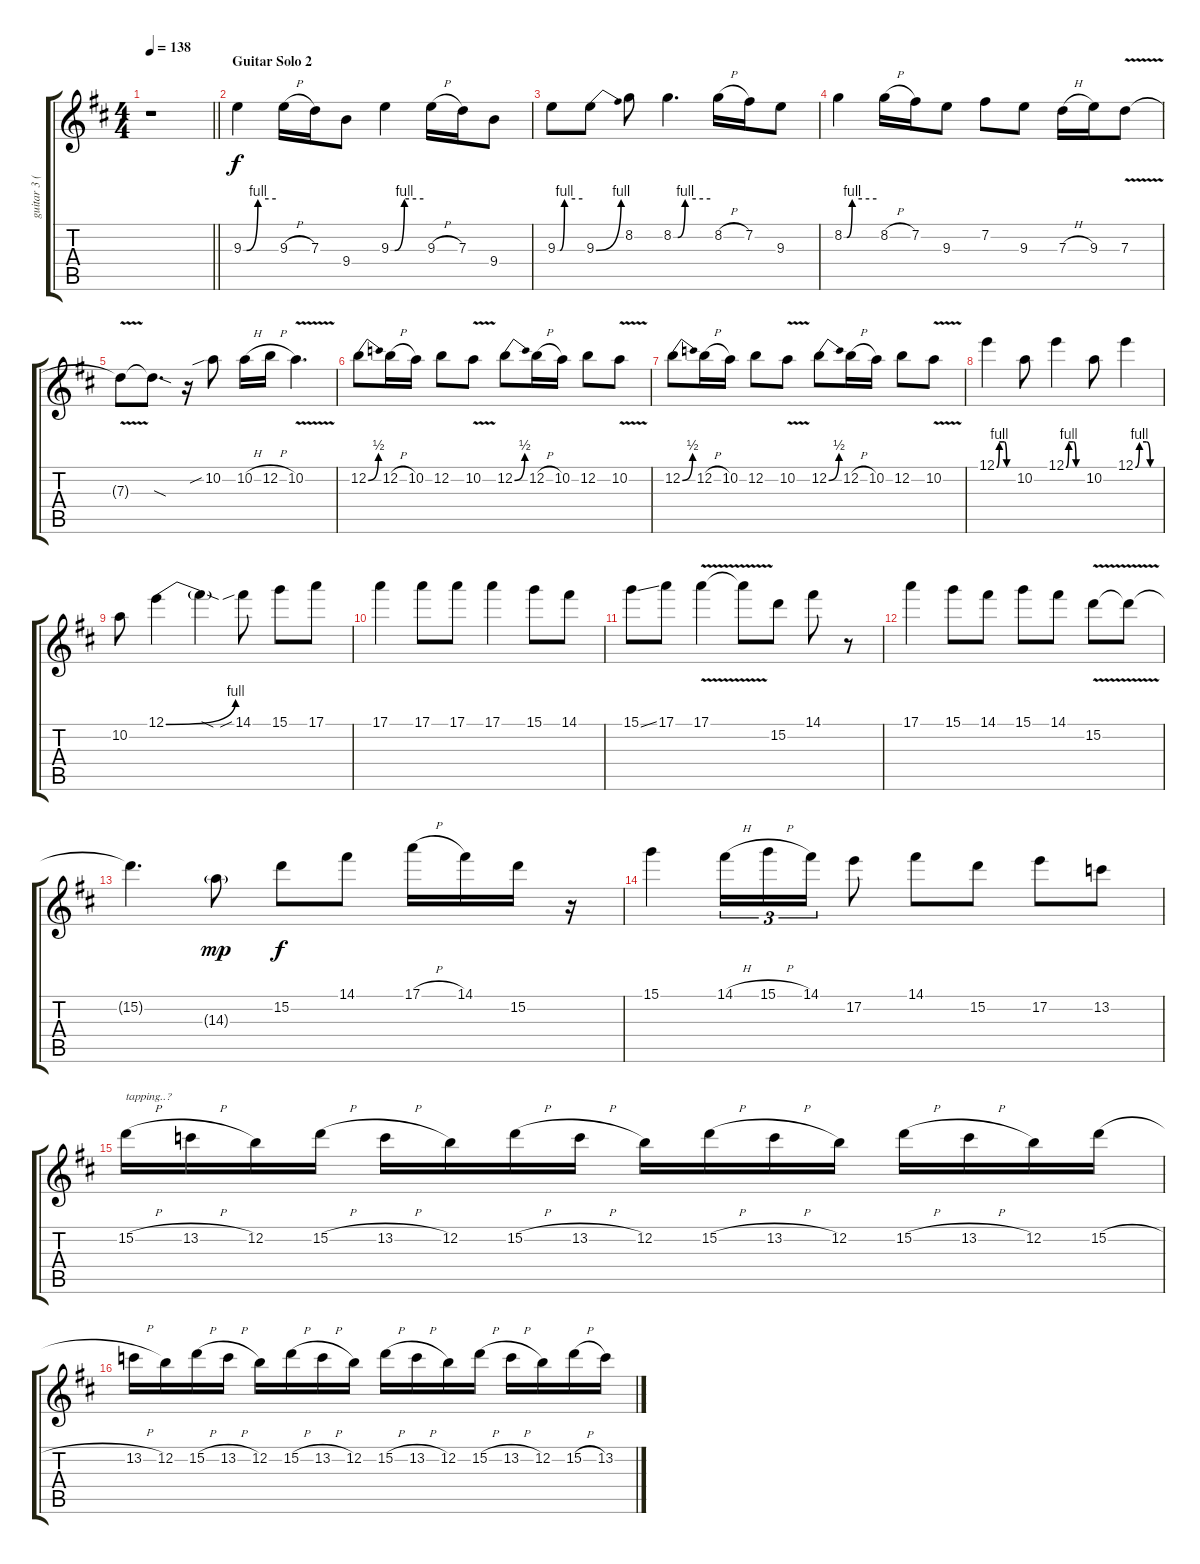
\track ("guitar 3 (solos)" "guitar 3 (") {instrument distortionguitar}
\staff {score tabs}
\tuning (E4 B3 G3 D3 A2 E2) {hide}
\ts (4 4)
\tempo 138
\clef g2
\barLineRight lightlight
\ks d
r.1{dy f} |
\section ("" "Guitar Solo 2")
9.3{be (custom 0 0 6 0 27 4 60 4)}.4 9.3{h}.16 7.3.16 9.4.8 9.3{be (custom 0 0 7 0 25 4 60 4)}.4 9.3{h}.16 7.3.16 9.4.8 |
9.3{be (custom 0 0 6 0 17 4 60 4)}.8 9.3{be (bend 0 0 60 4)}.8 8.2.8 8.2{be (custom 0 0 7 0 19 4 60 4)}.4{d} 8.2{h}.16 7.2.16 9.3.8 |
8.2{be (custom 0 0 5 0 15 4 60 4)}.4 8.2{h}.16 7.2.16 9.3.8 7.2.8 9.3.8 7.3{h}.16 9.3.16 7.3{v}.8 |
7.3{t}.8 7.3{sod t}.8{d} r.16 10.2{sib}.8 10.2{h}.16 12.2{h}.16 10.2{v}.4{d} |
12.2{be (bend 0 0 60 2)}.8 12.2{h}.16 10.2.16 12.2.8 10.2{v}.8 12.2{be (bend 0 0 60 2)}.8 12.2{h}.16 10.2.16 12.2.8 10.2{v}.8 |
12.2{be (bend 0 0 60 2)}.8 12.2{h}.16 10.2.16 12.2.8 10.2{v}.8 12.2{be (bend 0 0 60 2)}.8 12.2{h}.16 10.2.16 12.2.8 10.2{v}.8 |
12.1{be (custom 0 0 10 4 28 4 37 0 60 0)}.4 10.2.8 12.1{be (custom 0 0 10 4 28 4 37 0 60 0)}.4 10.2.8 12.1{be (custom 0 0 10 4 28 4 37 0 60 0)}.4 |
10.2.8 12.1{be (bend 0 0 60 4)}.4 12.1{sod t}.4 14.1{sib}.8 15.1.8 17.1.8 |
17.1.4 17.1.8 17.1.8 17.1.4 15.1.8 14.1.8 |
15.1{ss}.8 17.1.8 17.1{v}.4 17.1{t}.8 15.2.8 14.1.8 r.8 |
17.1.4 15.1.8 14.1.8 15.1.8 14.1.8 15.2{v}.8 15.2{t}.8 |
15.2{t}.4{d} 14.3{g}.8{dy mp} 15.2.8{dy f} 14.1.8 17.1{h}.16 14.1.16 15.2.16 r.16 |
15.1.4 14.1{h}.16{tu (3 2)} 15.1{h}.16{tu (3 2)} 14.1.16{tu (3 2)} 17.2.8 14.1.8 15.2.8 17.2.8 13.2.8 |
15.2{h}.16{txt "tapping..?"} 13.2{h}.16 12.2.16 15.2{h}.16 13.2{h}.16 12.2.16 15.2{h}.16 13.2{h}.16 12.2.16 15.2{h}.16 13.2{h}.16 12.2.16 15.2{h}.16 13.2{h}.16 12.2.16 15.2{h}.16 |
13.2{h}.16 12.2.16 15.2{h}.16 13.2{h}.16 12.2.16 15.2{h}.16 13.2{h}.16 12.2.16 15.2{h}.16 13.2{h}.16 12.2.16 15.2{h}.16 13.2{h}.16 12.2.16 15.2{h}.16 13.2{h}.16
